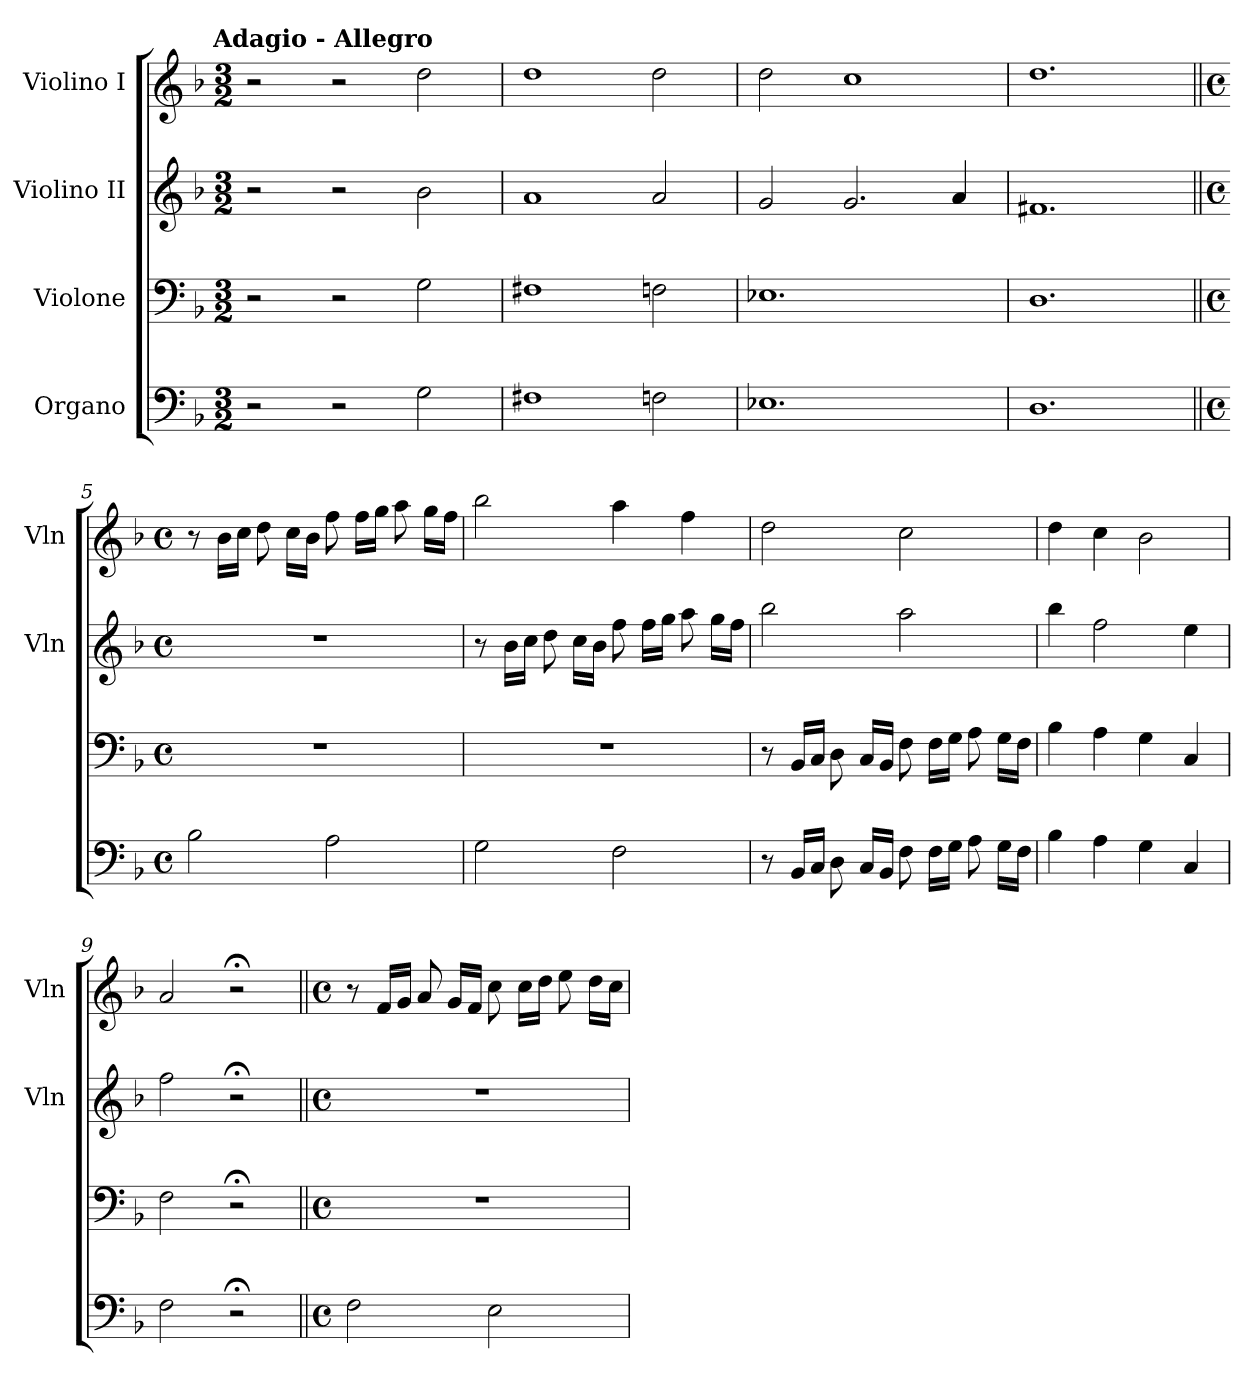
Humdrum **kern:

**kern	**kern	**kern	**kern
*part4	*part3	*part2	*part1
*staff4	*staff3	*staff2	*staff1
*I"Organo	*I"Violone	*I"Violino II	*I"Violino I
*	*	*I'Vln	*I'Vln
*clefF4	*clefF4	*clefG2	*clefG2
*k[b-]	*k[b-]	*k[b-]	*k[b-]
!!LO:TX:omd:t=Adagio - Allegro
*M3/2	*M3/2	*M3/2	*M3/2
*MM132	*MM132	*MM132	*MM132
=1	=1	=1	=1
2r	2r	2r	2r
2r	2r	2r	2r
2G	2G	2b-	2dd
=2	=2	=2	=2
1F#X	1F#X	1a	1dd
2Fn	2Fn	2a	2dd
=3	=3	=3	=3
1.E-X	1.E-X	2g	2dd
.	.	2.g	1cc
.	.	4a	.
=4	=4	=4	=4
1.D	1.D	1.f#X	1.dd
=5||	=5||	=5||	=5||
*M4/4	*M4/4	*M4/4	*M4/4
*met(c)	*met(c)	*met(c)	*met(c)
2B-	1r	1r	8r
.	.	.	16b-LL
.	.	.	16ccJJ
.	.	.	8dd
.	.	.	16ccLL
.	.	.	16b-JJ
2A	.	.	8ff
.	.	.	16ffLL
.	.	.	16ggJJ
.	.	.	8aa
.	.	.	16ggLL
.	.	.	16ffJJ
=6	=6	=6	=6
2G	1r	8r	2bb-
.	.	16b-LL	.
.	.	16ccJJ	.
.	.	8dd	.
.	.	16ccLL	.
.	.	16b-JJ	.
2F	.	8ff	4aa
.	.	16ffLL	.
.	.	16ggJJ	.
.	.	8aa	4ff
.	.	16ggLL	.
.	.	16ffJJ	.
=7	=7	=7	=7
8r	8r	2bb-	2dd
16BB-LL	16BB-LL	.	.
16CJJ	16CJJ	.	.
8D	8D	.	.
16CLL	16CLL	.	.
16BB-JJ	16BB-JJ	.	.
8F	8F	2aa	2cc
16FLL	16FLL	.	.
16GJJ	16GJJ	.	.
8A	8A	.	.
16GLL	16GLL	.	.
16FJJ	16FJJ	.	.
=8	=8	=8	=8
4B-	4B-	4bb-	4dd
4A	4A	2ff	4cc
4G	4G	.	2b-
4C	4C	4ee	.
=9	=9	=9	=9
2F	2F	2ff	2a
2r;<	2r;<	2r;<	2r;<
=10||	=10||	=10||	=10||
*M4/4	*M4/4	*M4/4	*M4/4
*met(c)	*met(c)	*met(c)	*met(c)
2F	1r	1r	8r
.	.	.	16fLL
.	.	.	16gJJ
.	.	.	8a
.	.	.	16gLL
.	.	.	16fJJ
2E	.	.	8cc
.	.	.	16ccLL
.	.	.	16ddJJ
.	.	.	8ee
.	.	.	16ddLL
.	.	.	16ccJJ
=	=	=	=
*-	*-	*-	*-
